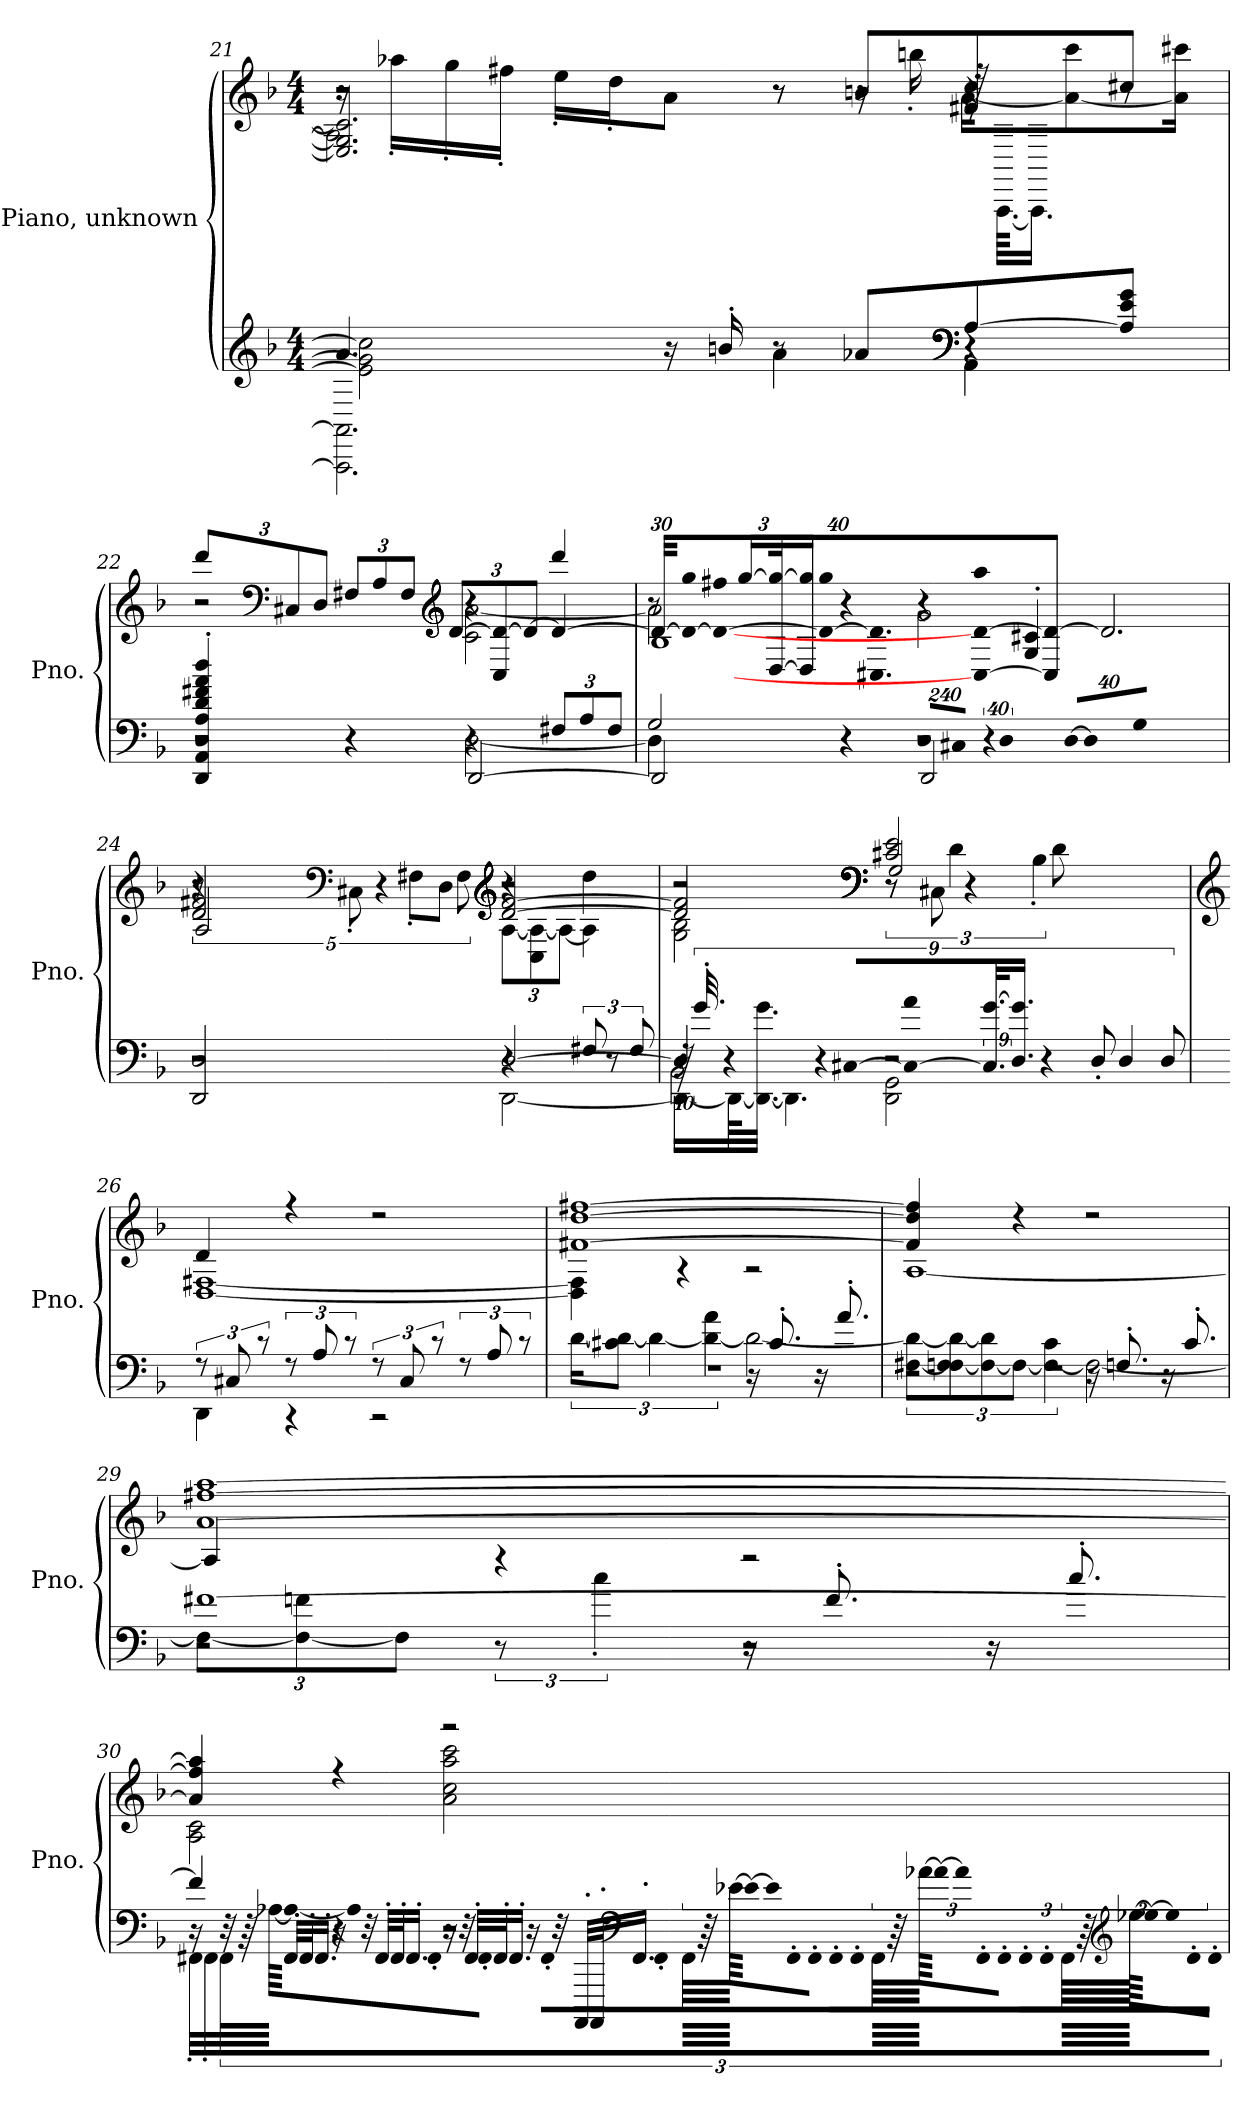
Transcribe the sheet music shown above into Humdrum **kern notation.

**kern	**kern
*part1	*part1
*staff2	*staff1
*I"Piano, unknown	*
*I'Pno.	*
!!LO:LB:g=z
*clefG2	*clefG2
*k[b-]	*k[b-]
*M4/4	*M4/4
=21	=21
*^	*^
*	*^	*	*^
*	*	*	*	*	*^
4.a/	2e\] 2g\] 2cc#\]	2.AAA\] 2.AA\]	2r	16r	2.E/] 2.G/] 2.c#/]	2.A\]
.	.	.	.	16aa-X'\LL	.	.
.	.	.	.	16gg'\	.	.
.	.	.	.	16ff#X'\JJ	.	.
.	.	.	.	16ee'\LL	.	.
.	.	.	.	16dd'\J	.	.
16r	.	.	.	8a\J	.	.
16bn'/	.	.	.	.	.	.
8r	4a\	.	8r	8r	.	.
8a-X/L	.	.	8bn/L	16r	.	.
.	.	.	.	16bbn'\	.	.
*clefF4	*	*	*	*	*	*
[8A/	4r	4AA'\	8f#X/ 8cc/	[16a\KL	4r	128r
.	.	.	.	.	.	[64.AAA\KKLL
.	.	.	.	.	.	16.AAA\JJ]
.	.	.	.	8a\_ 8ccc\	.	.
8A/] 8e/ 8g/J	.	.	8cc#X/J	.	.	8r
.	.	.	.	16a\] 16ccc#X\Jk	.	.
*	*	*	*	*	*v	*v
!!LO:LB:g=z
=22	=22	=22	=22	=22	=22
*	*	*	*	*	*Xbrackettup
4DD/' 4AA/' 4D/' 4A/' 4d/' 4f#X/' 4a/' 4dd/'	2r	2r	2r	2r	12ddd/L
*	*	*	*clefF4	*	*
.	.	.	.	.	12C#X/
.	.	.	.	.	12D/J
4r	.	.	.	.	12F#X/L
.	.	.	.	.	12A/
.	.	.	.	.	12F#/J
*	*	*	*clefG2	*	*
4r	[2D\	[2DD/	4r	2c\ [2a\	[12d/L
.	.	.	.	.	12C#/ 12d/_
.	.	.	.	.	12d/J_
*Xbrackettup	*	*	*	*	*
12F#X/L	.	.	4ddd/	.	4d/_
12A/	.	.	.	.	.
12F#/J	.	.	.	.	.
!!LO:LB:g=z
=23	=23	=23	=23	=23	=23
!	!	!	!	!	!LO:N:vis=64
*	*	*	*	*	*^
2G/	4D\]	2DD/]	8r	2a\]	960%17d/KLLL_	1B-
!	!	!	!	!	!LO:N:vis=32	!
.	.	.	.	.	640%23d/_ 640%23gg/	.
!	!	!	!	!	!LO:N:vis=64	!
.	.	.	.	.	960%17d/_ 960%17ff#X/L	.
!	!	!	!	!	!LO:N:vis=256	!
.	.	.	.	.	1920%17d/_ 1920%17gg/K	.
!	!	!	!	!	!LO:N:vis=64.	!
.	.	.	.	.	[640%17C#X/ 640%17d/_	.
.	.	.	.	.	1920ryy	.
!	!	!	!	!	!LO:N:vis=64	!
.	.	.	.	.	960%17C#/_ 960%17d/_ 960%17aa/JJJ	.
.	.	.	[24gg/LL	.	8C#/] 8d/_J	.
.	.	.	[48D/ 48gg/_K	.	.	.
.	.	.	16D/] 16gg/]JJ	.	.	.
.	4r	.	4r	.	2.d/]	.
*brackettup	*	*	*	*	*	*
!LO:N:vis=16	!	!	!	!	!	!
1920%137D/LL	2r	2DD/	4r	2g\	.	.
!LO:N:vis=16	!	!	!	!	!	!
1920%137C#X/JJ	.	.	.	.	.	.
!LO:N:vis=32	!	!	!	!	!	!
640%23r	.	.	.	.	.	.
!LO:N:vis=16	!	!	!	!	!	!
1920%137D/	.	.	.	.	.	.
!LO:N:vis=32	!	!	!	!	!	!
[640%23D/KKL	.	.	4G/' 4c#X/'	.	.	.
!LO:N:vis=8	!	!	!	!	!	!
960%137D/]	.	.	.	.	.	.
!LO:N:vis=16	!	!	!	!	!	!
1920%137G/Jk	.	.	.	.	.	.
!!LO:LB:g=z	!!	!!	!!
=24	=24	=24	=24	=24	=24	=24
*	*	*	*	*	*	*brackettup
2DD/ 2D/	2r	2r	2d/ 2f#X/	4r	2A/	10r
*	*	*	*clefF4	*	*	*
.	.	.	.	.	.	10C#X'\
.	.	.	.	.	.	5r
.	.	.	.	8F#X'\L	.	.
.	.	.	.	8D\J	.	.
.	.	.	.	.	.	10F#\
*	*	*	*clefG2	*	*	*
*	*	*	*	*	*	*Xbrackettup
4r	[2DD\	[2D/	[2d/ [2f#/	4r	2r	[12A\L
.	.	.	.	.	.	12C#\ 12A\_
.	.	.	.	.	.	12A\J_
12F#X/	.	.	.	4dd\	.	4A\]
12r	.	.	.	.	.	.
12F#/	.	.	.	.	.	.
*v	*v	*v	*	*	*	*
=25	=25	=25	=25	=25
!LO:N:vis=64	!	!	!	!
*^	*	*	*	*
*	*^	*	*	*	*
*	*	*^	*	*	*	*
640%9r	16DD\LL_	4D/]	2BB-\	2d/] 2f#/]	2r	2r	2G\ 2B-\
36.g'/	.	.	.	.	.	.	.
!LO:N:vis=32	!	!	!	!	!	!	!
1920%53r	.	.	.	.	.	.	.
.	64DD\KL_	.	.	.	.	.	.
.	32.DD\_ 32.g\JJJ	.	.	.	.	.	.
!LO:N:vis=32	!	!	!	!	!	!	!
[1920%53C#X/LLL	.	.	.	.	.	.	.
!LO:N:vis=64	!	!	!	!	!	!	!
640%9C#/_ 640%9a/K	.	.	.	.	.	.	.
36.C#/] [36.g/J	4.DD\]	.	.	.	.	.	.
18.D/ 18.g/]JJ	.	.	.	.	.	.	.
4r	.	4r	.	.	.	.	.
*	*	*	*	*clefF4	*	*	*
*	*	*	*	*	*	*	*brackettup
8D'/	2r	2r	2DD\ 2GG\	2c#X/ 2e/	8r	2G/	12r
.	.	.	.	.	.	.	12C#X\
4D/	.	.	.	.	4d\	.	.
.	.	.	.	.	.	.	6r
.	.	.	.	.	.	.	6B-'\
8D/	.	.	.	.	8d\	.	.
*v	*v	*v	*v	*	*	*	*
*	*v	*v	*v	*v
!!LO:LB:g=z
=26	=26
*	*clefG2
*^	*^
12r	4DD\	4d/	[1D [1F#X
12C#X/	.	.	.
12r	.	.	.
12r	4r	4r	.
12A/	.	.	.
12r	.	.	.
12r	2r	2r	.
12C#/	.	.	.
12r	.	.	.
12r	.	.	.
12A/	.	.	.
12r	.	.	.
=27	=27	=27	=27
*	*^	*	*
1r	[12d\L	2r	[1f#X [1dd [1ff#X	4D\] 4F#\]
.	12c#X\ 12d\_J	.	.	.
.	6d\_	.	.	.
.	.	.	.	4r
.	6d\_ 6a\	.	.	.
.	2d\_	16r	.	2r
.	.	8.c#'/	.	.
.	.	16r	.	.
.	.	8.a'/	.	.
=28	=28	=28	=28	=28
1r	[12F#X\ 12d\_L	2r	4f#/] 4dd/] 4ff#/]	[1A
.	12Fn\ 12F#\_ 12d\_	.	.	.
.	12F#\_ 12d\]	.	.	.
.	12F#\J_	.	4r	.
.	6F#\_ 6c\	.	.	.
.	2F#\_	16r	2r	.
.	.	8.Fn'/	.	.
.	.	16r	.	.
.	.	8.c'/	.	.
!!LO:PB:g=z	!!
=29	=29	=29	=29	=29
[1f#X	12F#\L_	2r	[1a [1ff#X [1aa	4A/]
.	12F#\_ 12fn\	.	.	.
.	12F#\J]	.	.	.
.	12r	.	.	4r
.	6cc'\	.	.	.
.	2r	16r	.	2r
.	.	8.f'/	.	.
.	.	16r	.	.
.	.	8.cc'/	.	.
!!LO:LB:g=z	!!
=30	=30	=30	=30	=30
4f#/]	32FF#X'\LLL	16r	4a/] 4ff#/] 4aa/]	2A\ 2c\
.	32FF#'\	.	.	.
.	96FF#\JJJk	32r	.	.
.	96r	.	.	.
.	[96A-X\KLLL	.	.	.
.	32A-\J_	32FF#'/LLL	.	.
.	16A-\]	32FF#'/J	.	.
.	.	16.FF#'/JJ	.	.
.	32FF#'\L	.	.	.
.	32FF#'\JJJ	.	.	.
4r	32FF#'\LLL	16r	4r	.
.	32FF#'\	.	.	.
.	96FF#\JJJk	32r	.	.
.	96r	.	.	.
.	[96e-X\KLLL	.	.	.
.	32e-\J_	32FF#'/LLL	.	.
.	16e-\]	32FF#'/J	.	.
.	.	16.FF#'/JJ	.	.
.	32FF#'\L	.	.	.
.	32FF#'\JJJ	.	.	.
2r	32FF#'\LLL	16r	2r	2a\ 2cc\ 2aa\ 2ccc\
.	32FF#'\	.	.	.
.	96FF#\JJJk	32r	.	.
.	96r	.	.	.
.	[96a-X\KLLL	.	.	.
.	32a-\J_	32FF#'/LLL	.	.
.	16a-\]	32FF#'/J	.	.
.	.	16.FF#'/JJ	.	.
.	32FF#'\L	.	.	.
.	32FF#'\JJJ	.	.	.
.	32FF#'\LLL	16r	.	.
.	32FF#'\	.	.	.
.	96FF#\JJJk	32r	.	.
.	96r	.	.	.
*clefG2	*	*	*	*
.	[96ee-X\KLLL	.	.	.
.	32ee-\J_	32FF#'/LLL	.	.
.	16ee-\]	32FF#'/J	.	.
*clefF4	*	*	*	*
.	.	16.FF#'/JJ	.	.
.	32FF#'\L	.	.	.
.	32FF#'\JJJ	.	.	.
*v	*v	*v	*	*
*	*v	*v
=	=
*-	*-
